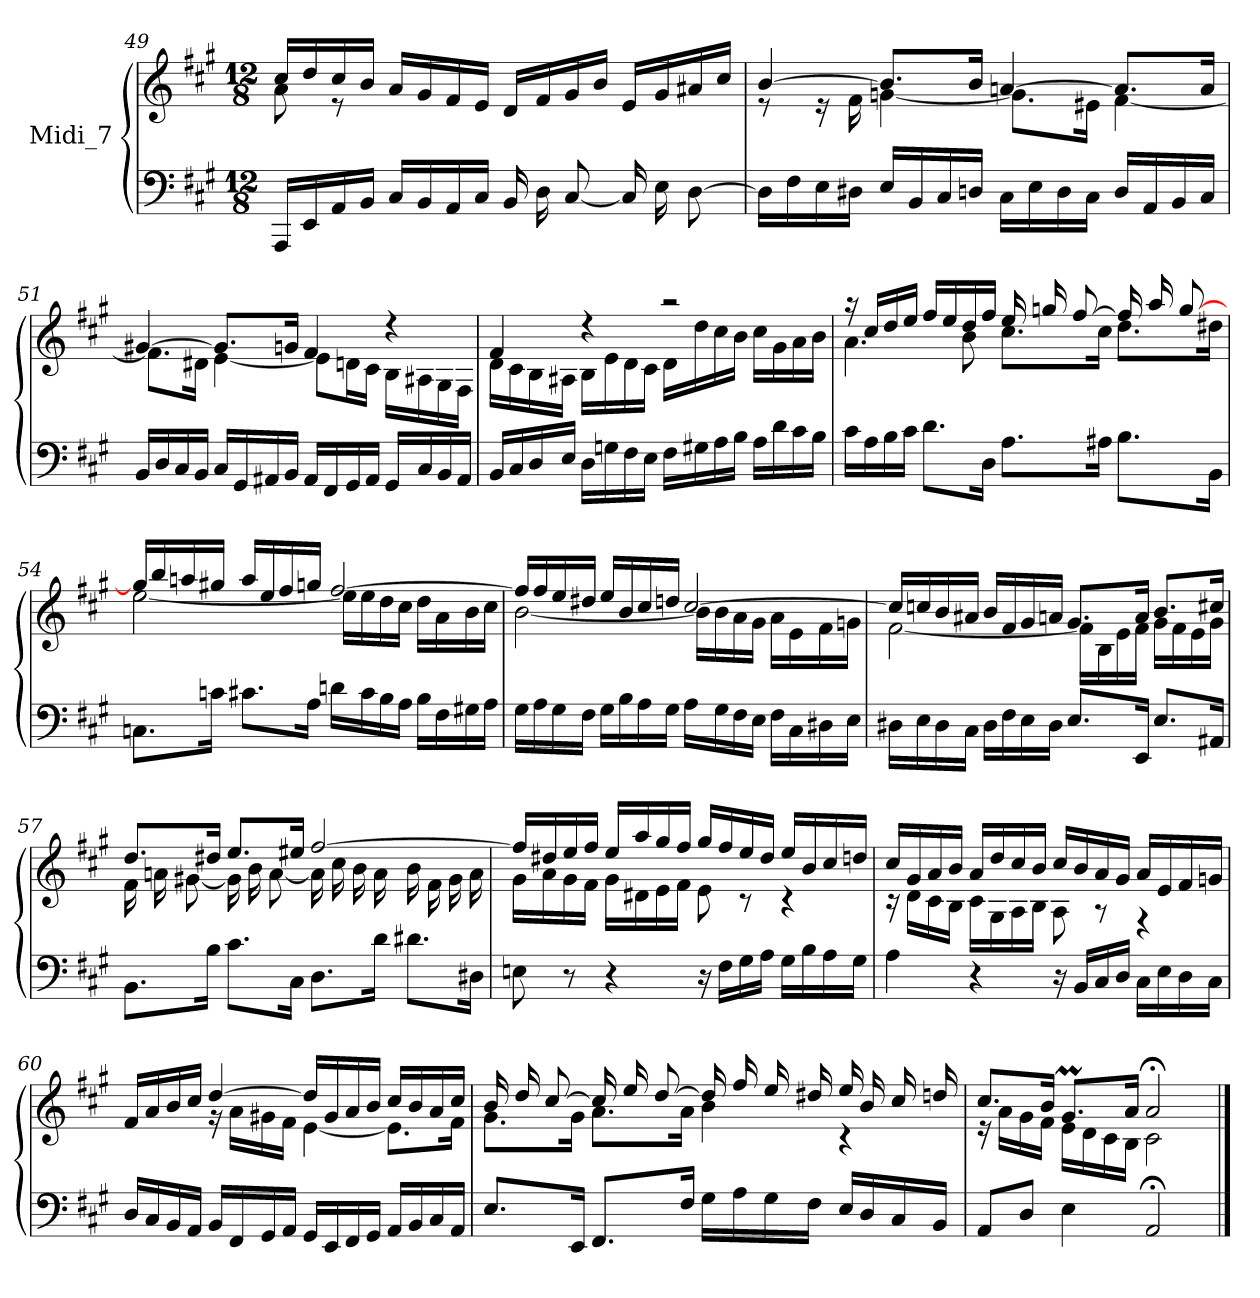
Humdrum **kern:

**kern	**kern
*part1	*part1
*staff2	*staff1
*I"Midi_7	*
!!LO:LB:g=z
*clefF4	*clefG2
*k[f#c#g#]	*k[f#c#g#]
*A:	*A:
*M12/8	*M12/8
=49	=49
*	*^
16AAALL	16cc#LL	8a\
16EE	16dd	.
16AA	16cc#	8r
16BBJJ	16bJJ	.
16C#LL	16a/LL	4ryy
16BB	16g#/	.
16AA	16f#/	.
16C#JJ	16e/JJ	.
16BBLL	16dLL	2ryy
16D	16f#	.
[8C#J	16g#	.
.	16bJJ	.
16C#LL]	16e/LL	.
16E	16g#/	.
[8DJ	16a#X/	.
.	16cc#/JJ	.
=50	=50	=50
16DLL]	[4b/	8r
16F#	.	.
16E	.	16r
16D#XJJ	.	16f#\
16ELL	8.bL]	[4gn\
16BB	.	.
16C#	.	.
16DnJJ	16bJ	.
16C#LL	[4an/	8.g\L]
16E	.	.
16D	.	.
16C#JJ	.	16e#X\J
16DLL	8.a/L]	[4f#\
16AA	.	.
16BB	.	.
16C#JJ	16a/J	.
!!LO:LB:g=z	!!
=51	=51	=51
16BBLL	[4g#X/	8.f#\L]
16D	.	.
16C#	.	.
16BBJJ	.	16d#X\J
16C#LL	8.g#L]	[4e\
16GG#	.	.
16AA#X	.	.
16BBJJ	16gnJ	.
16AA#LL	4f#/	8eL]
16FF#	.	.
16GG#	.	16dnL
16AA#JJ	.	16c#JJ
16GG#LL	4r	16BLL
16C#	.	16A#X
16BB	.	16G#
16AA#JJ	.	16F#JJ
=52	=52	=52
16BBLL	4f#/	16dLL
16C#	.	16c#
16D	.	16B
16EJJ	.	16A#XJJ
16DLL	4r	16BLL
16Gn	.	16e
16F#	.	16d
16EJJ	.	16c#JJ
16F#LL	2r	16dLL
16G#X	.	16dd
16A	.	16cc#
16BJJ	.	16bJJ
16ALL	.	16cc#\LL
16d	.	16g#\
16c#	.	16a\
16BJJ	.	16b\JJ
=53	=53	=53
16c#LL	16r	4.a\
16A	16cc#LL	.
16B	16dd	.
16c#JJ	16eeJJ	.
8.dL	16ff#LL	.
.	16ee	.
.	16dd	8b\
16DJ	16ff#JJ	.
8.AL	16ee/LL	8.cc#\L
.	16ggn/	.
.	[8ff#/J	.
16A#XJ	.	16cc#\J
8.BL	16ff#/LL]	8.ddL
.	16aa/	.
.	[8gg/J	.
16BBJ	.	16dd#XJ
!!LO:LB:g=z	!!
=54	=54	=54
8.CnL	16gg#/LL]	[2ee\
.	16bb/	.
.	16aan/	.
16cnJ	16gg#X/JJ	.
8.c#XL	16aaLL	.
.	16ee	.
.	16ff#	.
16AJ	16ggnJJ	.
16dnLL	[2ff#/	16eeLL]
16c#	.	16ee
16B	.	16dd
16AJJ	.	16cc#JJ
16BLL	.	16dd\LL
16F#	.	16a\
16G#X	.	16b\
16AJJ	.	16cc#\JJ
=55	=55	=55
16G#LL	16ff#LL]	[2b\
16A	16ff#	.
16G#	16ee	.
16F#JJ	16dd#XJJ	.
16G#LL	16ee/LL	.
16B	16b/	.
16A	16cc#/	.
16G#JJ	16ddn/JJ	.
16ALL	[2cc#/	16b\LL]
16G#	.	16b\
16F#	.	16a\
16EJJ	.	16g#\JJ
16F#LL	.	16a\LL
16C#	.	16e\
16D#X	.	16f#\
16EJJ	.	16gn\JJ
!!LO:LB:g=z	!!
=56	=56	=56
16D#XLL	16cc#LL]	[2f#\
16E	16ccn	.
16D#	16b	.
16C#JJ	16a#XJJ	.
16D#LL	16bLL	.
16F#	16f#	.
16E	16g#	.
16D#JJ	16anJJ	.
8.EL	8.g#L	16f#LL]
.	.	16B
.	.	16e
16EEJ	16aJ	16f#JJ
8.EL	8.bL	16g#\LL
.	.	16f#\
.	.	16e\
16AA#XJ	16cc#XJ	16g#\JJ
=57	=57	=57
8.BBL	8.ddL	16f#\LL
.	.	16an\
.	.	[8g#X\J
16BJ	16dd#XJ	.
8.c#L	8.ee/L	16g#LL]
.	.	16b
.	.	[8aJ
16C#J	16ee#X/J	.
8.DL	[2ff#/	16a\LL]
.	.	16cc#\
.	.	16b\
16dJ	.	16a\JJ
8.d#XL	.	16b\LL
.	.	16f#\
.	.	16g#\
16D#XJ	.	16a\JJ
!!LO:LB:g=z	!!
=58	=58	=58
8En	16ff#LL]	16g#LL
.	16dd#X	16a
8r	16ee	16g#
.	16ff#JJ	16f#JJ
4r	16eeLL	16g#\LL
.	16aa	16d#X\
.	16gg#	16e\
.	16ff#JJ	16f#\JJ
16r	16gg#/LL	8e\
16F#LL	16ff#/	.
16G#	16ee/	8r
16AJJ	16dd#/JJ	.
16G#LL	16ee/LL	4r
16B	16b/	.
16A	16cc#/	.
16G#JJ	16ddn/JJ	.
=59	=59	=59
4A	16cc#/LL	16r
.	16g#/	16d\LL
.	16a/	16c#\
.	16b/JJ	16B\JJ
4r	16aLL	16c#LL
.	16dd	16G#
.	16cc#	16A
.	16bJJ	16BJJ
16r	16cc#/LL	8A\
16BBLL	16b/	.
16C#	16a/	8r
16DJJ	16g#/JJ	.
16C#LL	16aLL	4r
16E	16e	.
16D	16f#	.
16C#JJ	16gnJJ	.
!!LO:LB:g=z	!!
=60	=60	=60
16DLL	16f#LL	4ryy
16C#	16a	.
16BB	16b	.
16AAJJ	16cc#JJ	.
16BBLL	[4dd/	16r
16FF#	.	16a\LL
16GG#	.	16g#X\
16AAJJ	.	16f#\JJ
16GG#LL	16dd/LL]	[4e\
16EE	16g#/	.
16FF#	16a/	.
16GG#JJ	16b/JJ	.
16AALL	16cc#/LL	8.e\L]
16BB	16b/	.
16C#	16a/	.
16AAJJ	16cc#/JJ	16f#\J
=61	=61	=61
8.EL	16bLL	8.g#\L
.	16dd	.
.	[8cc#J	.
16EEJ	.	16g#\J
8.FF#L	16cc#/LL]	8.a\L
.	16ee/	.
.	[8dd/J	.
16F#J	.	16a\J
16G#LL	16ddLL]	4b\
16A	16ff#	.
16G#	16ee	.
16F#JJ	16dd#XJJ	.
16ELL	16eeLL	4r
16D	16b	.
16C#	16cc#	.
16BBJJ	16ddnJJ	.
=62	=62	=62
8AAL	8.cc#/L	16r
.	.	16a\LL
8DJ	.	16g#\
.	16b/J	16f#\JJ
4E	8.g#mL	16eLL
.	.	16d
.	.	16c#
.	16aJ	16BJJ
2AA;	2a;</	2c#\
*	*v	*v
==	==
*-	*-
